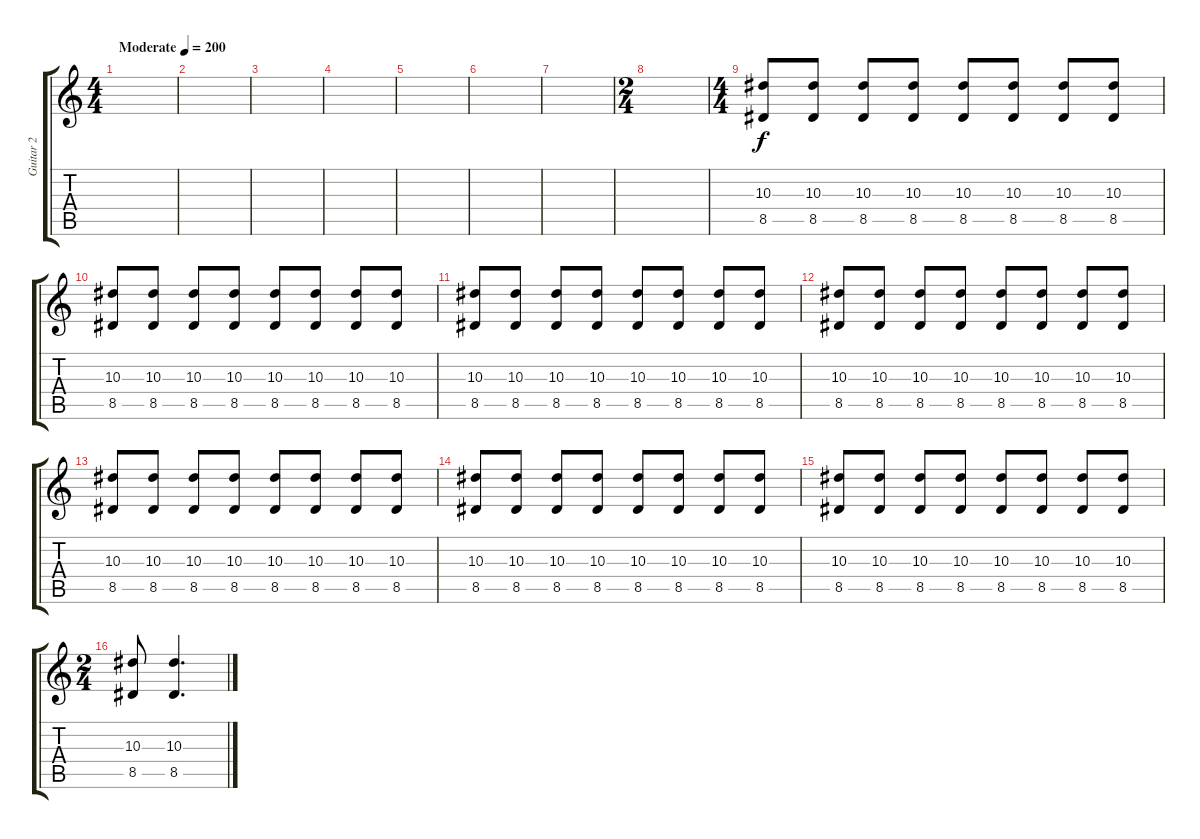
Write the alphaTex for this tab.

\track ("Guitar 2" "Guitar 2") {instrument overdrivenguitar}
\staff {score tabs}
\tuning (D4 A3 F3 C3 G2 C2) {hide}
\ts (4 4)
\tempo (200 "Moderate")
\clef g2
\ks c
|
|
|
|
|
|
|
\ts (2 4)
|
\ts (4 4)
(10.3 8.5).8{volume 10} (10.3 8.5).8 (10.3 8.5).8 (10.3 8.5).8 (10.3 8.5).8 (10.3 8.5).8 (10.3 8.5).8 (10.3 8.5).8 |
(10.3 8.5).8 (10.3 8.5).8 (10.3 8.5).8 (10.3 8.5).8 (10.3 8.5).8 (10.3 8.5).8 (10.3 8.5).8 (10.3 8.5).8 |
(10.3 8.5).8 (10.3 8.5).8 (10.3 8.5).8 (10.3 8.5).8 (10.3 8.5).8 (10.3 8.5).8 (10.3 8.5).8 (10.3 8.5).8 |
(10.3 8.5).8 (10.3 8.5).8 (10.3 8.5).8 (10.3 8.5).8 (10.3 8.5).8 (10.3 8.5).8 (10.3 8.5).8 (10.3 8.5).8 |
(10.3 8.5).8 (10.3 8.5).8 (10.3 8.5).8 (10.3 8.5).8 (10.3 8.5).8 (10.3 8.5).8 (10.3 8.5).8 (10.3 8.5).8 |
(10.3 8.5).8 (10.3 8.5).8 (10.3 8.5).8 (10.3 8.5).8 (10.3 8.5).8 (10.3 8.5).8 (10.3 8.5).8 (10.3 8.5).8 |
(10.3 8.5).8 (10.3 8.5).8 (10.3 8.5).8 (10.3 8.5).8 (10.3 8.5).8 (10.3 8.5).8 (10.3 8.5).8 (10.3 8.5).8 |
\ts (2 4)
(10.3 8.5).8 (10.3 8.5).4{d}
